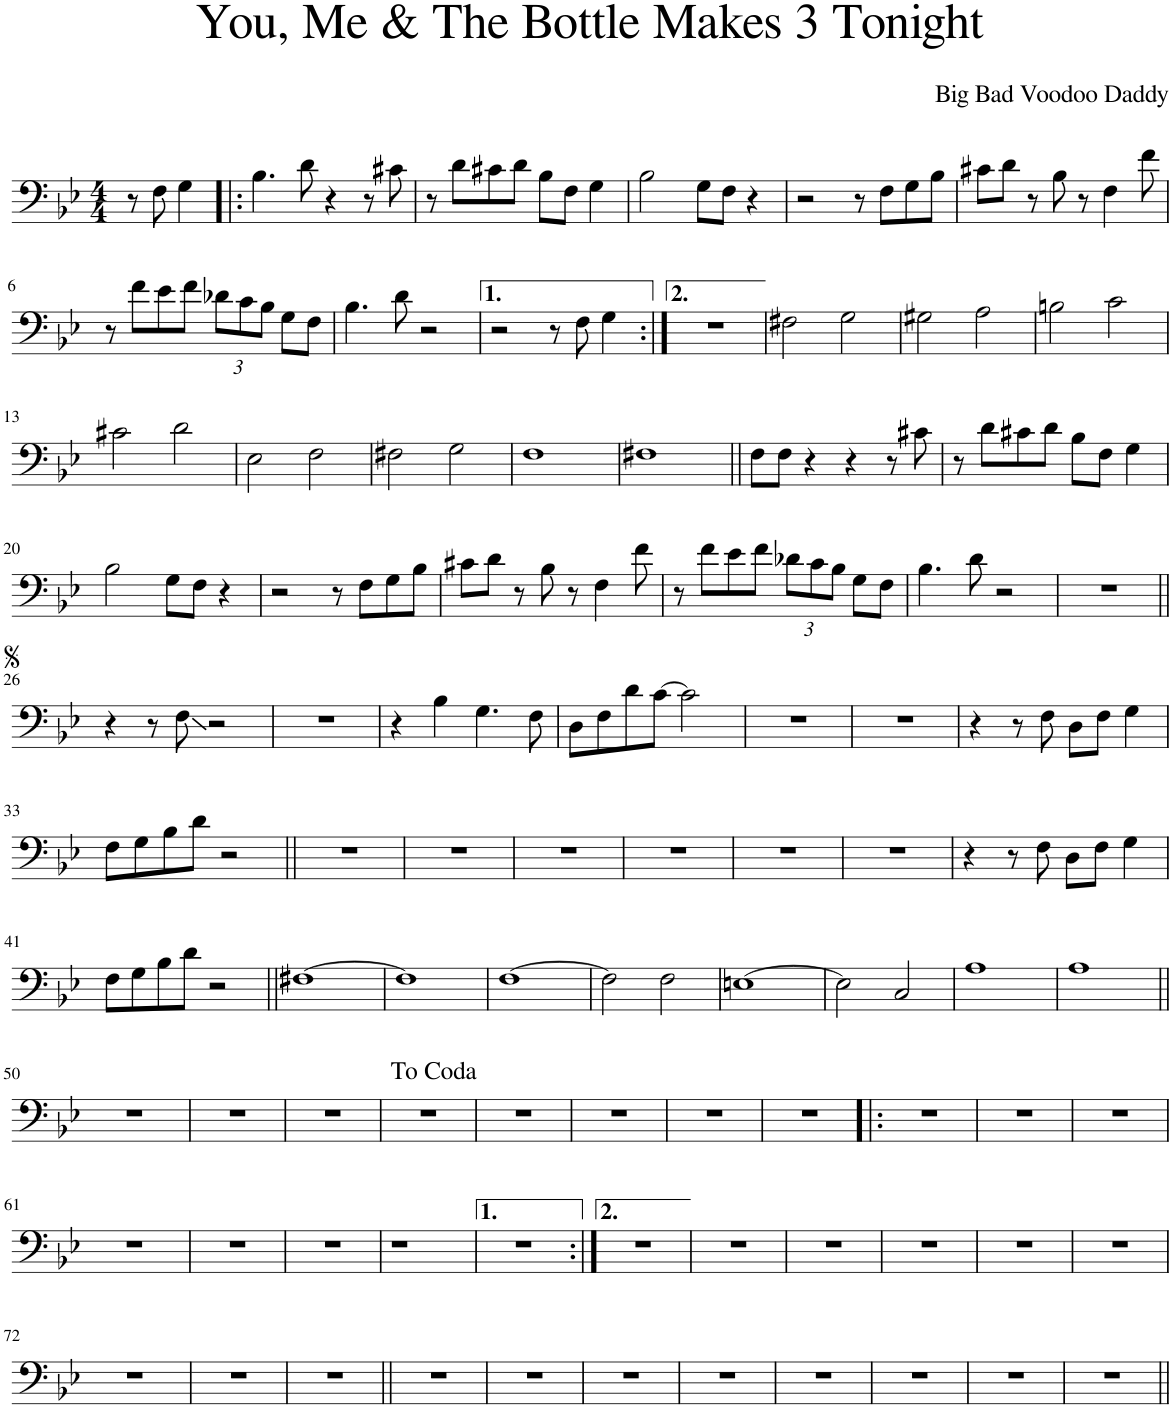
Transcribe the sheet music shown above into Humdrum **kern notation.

**kern
*part1
*staff1
*I"Piano
*I'Pno.
*clefF4
*k[b-e-]
*M4/4
=
8r
8F\
4G\
=1!|:
4.B-\
8d\
4r
8r
8c#X\
=2
8r
8d\L
8c#X\
8d\J
8B-\L
8F\J
4G\
=3
2B-\
8G\L
8F\J
4r
=4
2r
8r
8F\L
8G\
8B-\J
=5
8c#X\L
8d\J
8r
8B-\
8r
4F\
8f\
!!LO:LB:g=z
=6
8r
8f\L
8e-\
8f\J
*Xbrackettup
12d-X\L
12c\
12B-\J
8G\L
8F\J
=7
4.B-\
8d\
2r
=8
2r
8r
8F\
4G\
=9:|!
1r
=10
2F#X\
2G\
=11
2G#X\
2A\
=12
2Bn\
2c\
!!LO:LB:g=z
=13
2c#X\
2d\
=14
2E-\
2F\
=15
2F#X\
2G\
=16
1F
=17
1F#X
=18||
8F\L
8F\J
4r
4r
8r
8c#X\
=19
8r
8d\L
8c#X\
8d\J
8B-\L
8F\J
4G\
!!LO:LB:g=z
=20
2B-\
8G\L
8F\J
4r
=21
2r
8r
8F\L
8G\
8B-\J
=22
8c#X\L
8d\J
8r
8B-\
8r
4F\
8f\
=23
8r
8f\L
8e-\
8f\J
12d-X\L
12c\
12B-\J
8G\L
8F\J
=24
4.B-\
8d\
2r
=25
1r
!!LO:LB:g=z
=26||
4r
8r
8F\
2r
=27
1r
=28
4r
4B-\
4.G\
8F\
=29
8D\L
8F\
8d\
[8c\J
2c\]
=30
1r
=31
1r
=32
4r
8r
8F\
8D\L
8F\J
4G\
!!LO:LB:g=z
=33
8F\L
8G\
8B-\
8d\J
2r
=34||
1r
=35
1r
=36
1r
=37
1r
=38
1r
=39
1r
=40
4r
8r
8F\
8D\L
8F\J
4G\
!!LO:LB:g=z
=41
8F\L
8G\
8B-\
8d\J
2r
=42||
[1F#X
=43
1F#]
=44
[1F
=45
2F\]
2F\
=46
[1En
=47
2E\]
2C/
=48
1A
=49
1A
!!LO:LB:g=z
=50||
1r
=51
1r
=52
1r
=53
1r
=54
1r
=55
1r
=56
1r
=57
1r
=58!|:
1r
=59
1r
=60
1r
!!LO:LB:g=z
=61
1r
=62
1r
=63
1r
=64
1r
=65
1r
=66:|!
1r
=67
1r
=68
1r
=69
1r
=70
1r
=71
1r
!!LO:LB:g=z
=72
1r
=73
1r
=74
1r
=75||
1r
=76
1r
=77
1r
=78
1r
=79
1r
=80
1r
=81
1r
=82
1r
=||
*-
